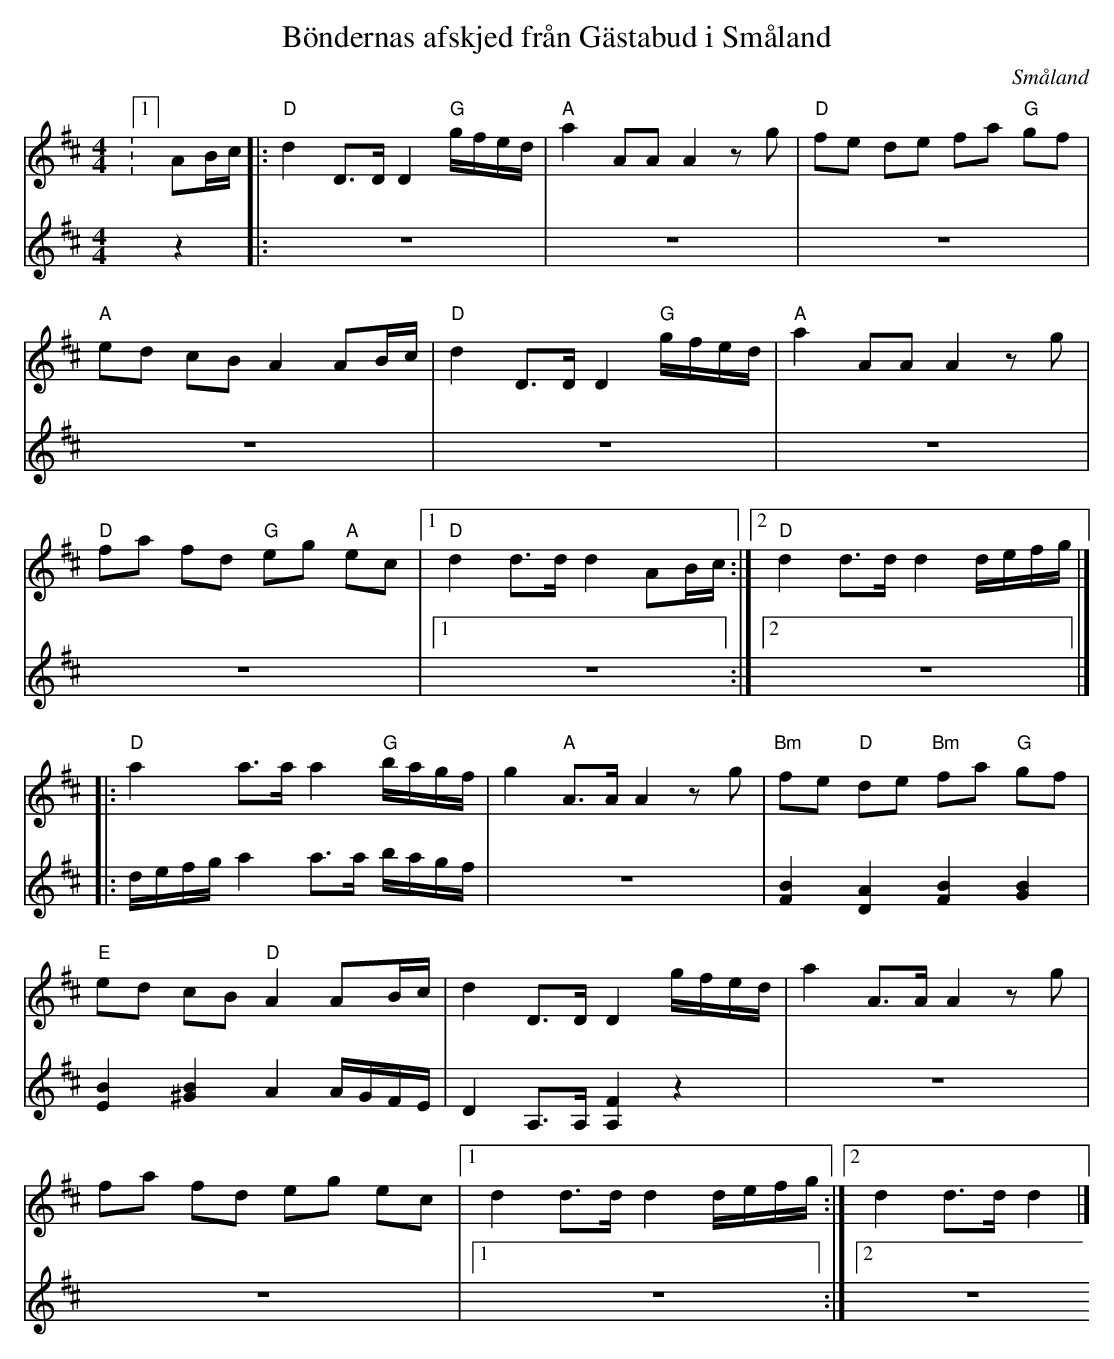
X:1
T:Böndernas afskjed från Gästabud i Småland
O:Småland
M:4/4
L:1/16
K:D
:1]A2Bc|:"D" d4 D3D D4 "G" gfed|"A" a4 A2A2 A4 z2g2|"D" f2e2 d2e2 f2a2 "G" g2f2|
[V:2]z4  |:z16                   |z16                |z16                        |
[V:1]"A" e2d2 c2B2 A4 A2Bc|"D" d4 D3D D4 "G" gfed|"A" a4 A2A2 A4 z2g2|
[V:2]z16                  |z16                   |z16                |
[V:1]"D" f2a2 f2d2 "G" e2g2 "A" e2c2|[1 "D" d4d3d d4 A2Bc:|[2 "D" d4 d3d d4 defg|]
[V:2]z16                            |[1 z16              :|[2 z16               |]
[V:1]|:"D" a4 a3a a4 "G" bagf|g4 "A" A3A A4 z2g2|"Bm" f2e2 "D" d2e2 "Bm" f2a2 "G" g2f2|
[V:2]|:defg a4 a3a bagf      |z16               |[F4 B4][D4 A4][F4 B4][G4 B4]         |
[V:1]"E" e2d2 c2B2 "D" A4 A2Bc|d4 D3D D4 gfed      |a4 A3A A4 z2g2|
[V:2][E4 B4][^G4 B4] A4 AGFE  |D4 A,3A, [A,4 F4] z4|z16|
[V:1]f2a2 f2d2 e2g2 e2c2|[1 d4 d3d d4 defg:|[2 d4 d3d d4|]
[V:2]z16                |[1 z16           :|[2 z16      |]
